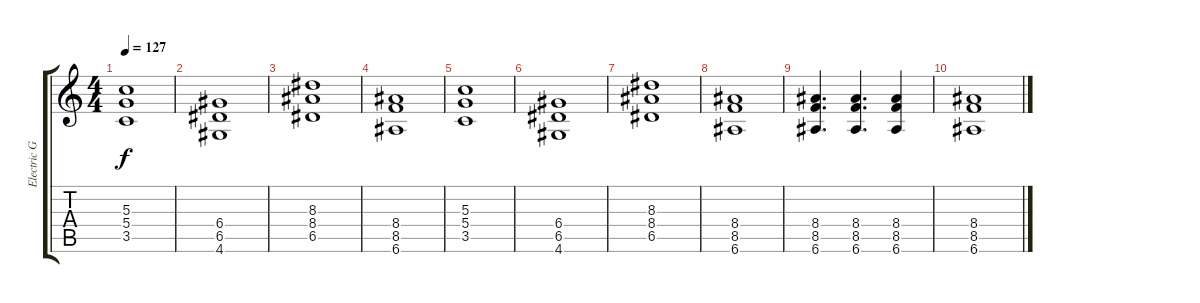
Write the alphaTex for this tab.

\track ("Electric Guitar" "Electric G") {instrument distortionguitar}
\staff {score tabs}
\tuning (E4 B3 G3 D3 A2 E2) {hide}
\ts (4 4)
\tempo 127
\clef g2
\ks c
(5.3 5.4 3.5).1{dy f instrument distortionguitar} |
(6.4 6.5 4.6).1 |
(8.3 8.4 6.5).1 |
(8.4 8.5 6.6).1 |
(5.3 5.4 3.5).1 |
(6.4 6.5 4.6).1 |
(8.3 8.4 6.5).1 |
(8.4 8.5 6.6).1 |
(8.4 8.5 6.6).4{d} (8.4 8.5 6.6).4{d} (8.4 8.5 6.6).4 |
(8.4 8.5 6.6).1
